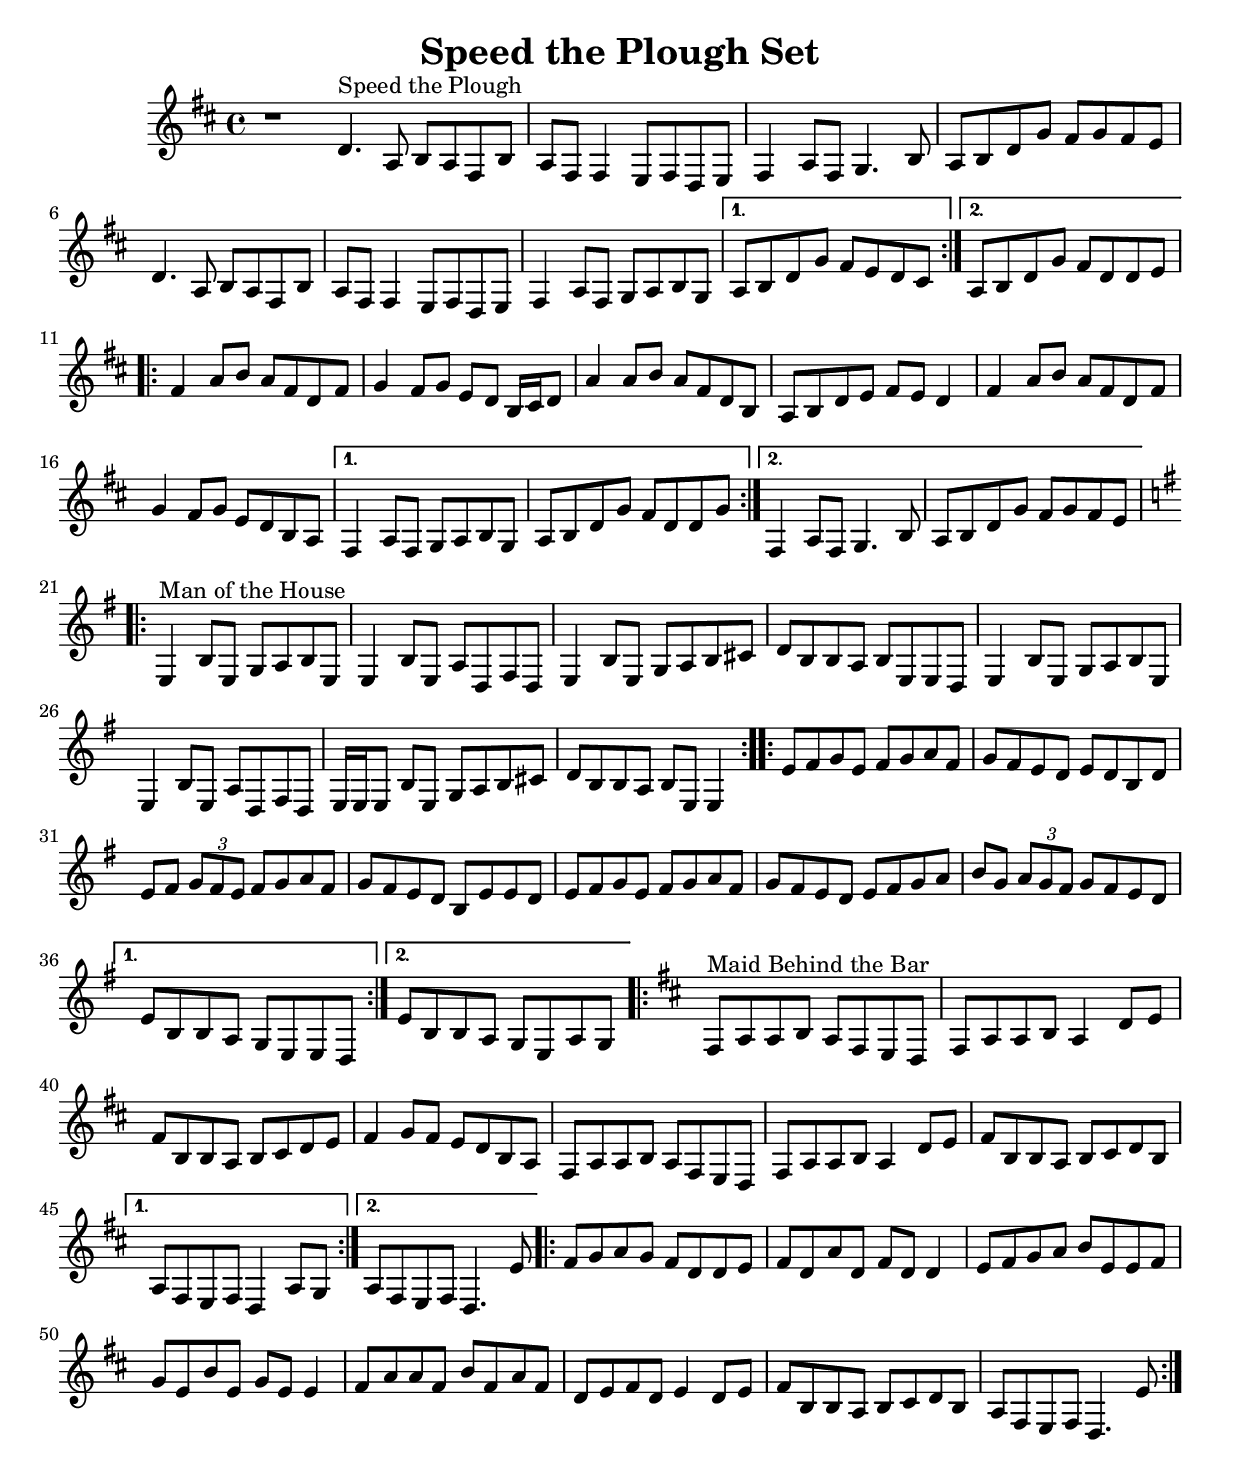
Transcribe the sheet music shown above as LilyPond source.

%{
Welcome to LilyPond
===================

Congratulations, LilyPond has been installed successfully.

Now to take it for the first test run.

  1. Save this LilyPond file on your desktop.

  2. Pick it up from the desktop with your mouse pointer, drag and drop
     it onto the LilyPond icon.

  3. LilyPond automatically produces a PDF file from the musical scale
     below.

  4. To print or view the result, click on the newly produced file called

        Welcome_to_LilyPond.PDF


That's it.  For more information, visit http://lilypond.org .
%}

\header{
  title = "Speed the Plough Set"
}

melody = \relative{
  \key d \major \time 4/4
  r1
 \bar "|:"
 \repeat volta 2 { d'4. ^"Speed the Plough" a8 b a fis b     
      a fis fis4 e8 fis d e     fis4 a8 fis g4. b8     a b d g fis g fis e
      d4. a8 b a fis b     a fis fis4 e8 fis d e    fis4 a8 fis g a b g
     }
  \alternative { { a b d g fis e d cis  } { a b d g fis d d e   } }

  \repeat volta 2 
	{ fis4 a8 b a fis d fis     g4 fis8 g e d b16 cis d8
	a'4 a8 b a fis d b     a b d e fis e d4     fis4 a8 b a fis d fis   
	g4 fis8 g e d b a
	  }
   \alternative {{ fis4 a8 fis g a b g    a b d g fis d d g } 
                     {fis,4 a8 fis g4. b8    a b d g fis g fis e }}
   
   \key g \major
   \repeat volta 2 { e,4 ^"Man of the House" b'8 e, g a b e,
        e4 b'8 e, a d, fis d     e4 b'8 e, g a b cis     d b b a b e, e d
	e4 b'8 e, g a b e,     e4 b'8 e, a d, fis d     e16 e e8 b' e, g a b cis
	d b b a b e, e4}
	
    \repeat volta 2 { e'8 fis g e fis g a fis     g fis e d e d b d    
        e fis  \times 2/3 { g fis e} fis g a fis    g fis e d b e e d     
	e fis g e fis g a fis     g fis e d e fis g a    
	b g \times 2/3 { a g fis} g fis e d 
	}
	\alternative { { e b b a g e e d} { e' b b a g e a g}}
	 
    \key d \major
    \repeat volta 2 { fis ^"Maid Behind the Bar" a a b a fis e d
	fis a a b a4 d8 e     fis b, b a b cis d e     fis4 g8 fis e d b a 
	fis a a b a fis e d    fis a a b a4 d8 e      fis b, b a b cis d b
      }
      \alternative { {a fis e fis d4 a'8 g} { a fis e fis d4. e'8}}
  
    \repeat volta 2 { fis g a g fis d d e    fis d a' d, fis d d4
        e8 fis g a b e, e fis    g e b' e, g e e4     fis8 a a fis b fis a fis
        d e fis d e4 d8 e     fis b, b a b cis d b     a fis e fis d4. e'8}
 }

harmonies = \chordmode {
  r1
  \repeat volta 2 {g1   c1	e1:min 	d1	g1  c1
	             e1:min }
  \alternative {{ d2 g2 } { d2 g2}}
}

\score {
  <<
%	\context ChordNames {
%		\set chordChanges = ##t
%		\harmonies
%	}
	\context Staff = one \melody
  >>
}	

\version "2.5.25"  % necessary for upgrading to future LilyPond versions.
